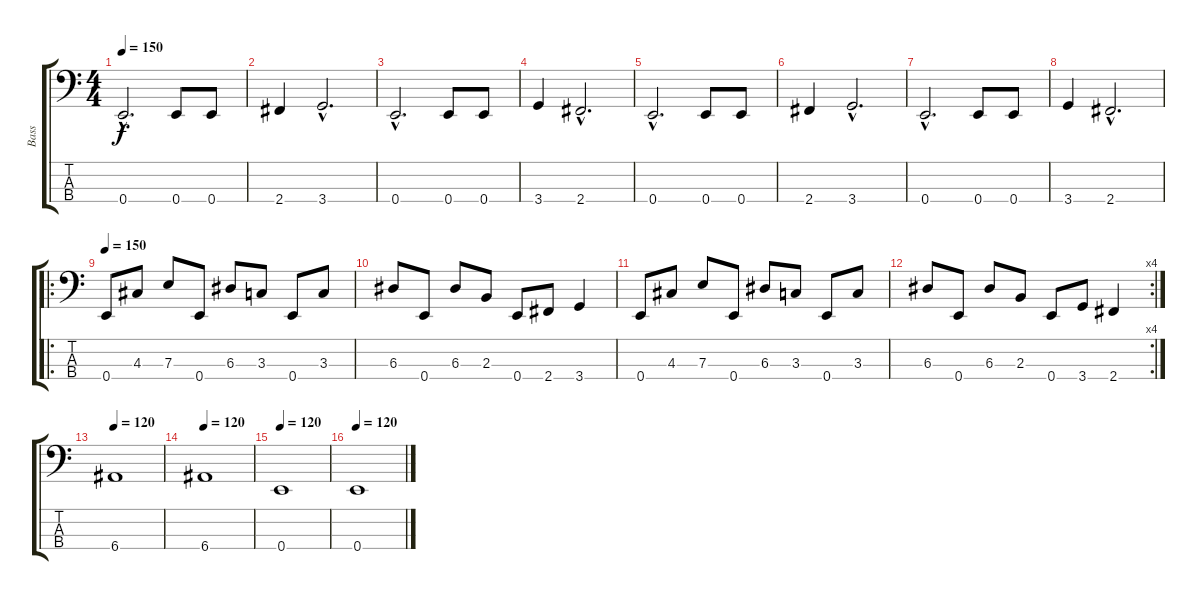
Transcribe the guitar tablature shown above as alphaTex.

\track ("Bass" "Bass") {instrument electricbassfinger}
\staff {score tabs}
\tuning (G2 D2 A1 E1) {hide}
\ts (4 4)
\tempo 150
\tempo 130
\tempo 150
\clef f4
\ks c
0.4{hac}.2{d dy f volume 11 instrument electricbassfinger} 0.4.8 0.4.8 |
2.4.4 3.4{hac}.2{d} |
0.4{hac}.2{d} 0.4.8 0.4.8 |
3.4.4 2.4{hac}.2{d} |
0.4{hac}.2{d} 0.4.8 0.4.8 |
2.4.4 3.4{hac}.2{d} |
0.4{hac}.2{d} 0.4.8 0.4.8 |
3.4.4 2.4{hac}.2{d} |
\ro
\tempo 150
0.4.8 4.3.8 7.3.8 0.4.8 6.3.8 3.3.8 0.4.8 3.3.8 |
6.3.8 0.4.8 6.3.8 2.3.8 0.4.8 2.4.8 3.4.4 |
0.4.8 4.3.8 7.3.8 0.4.8 6.3.8 3.3.8 0.4.8 3.3.8 |
\rc 4
6.3.8 0.4.8 6.3.8 2.3.8 0.4.8 3.4.8 2.4.4 |
\tempo 120
6.4.1 |
\tempo 120
6.4.1 |
\tempo 120
0.4.1 |
\tempo 120
0.4.1
